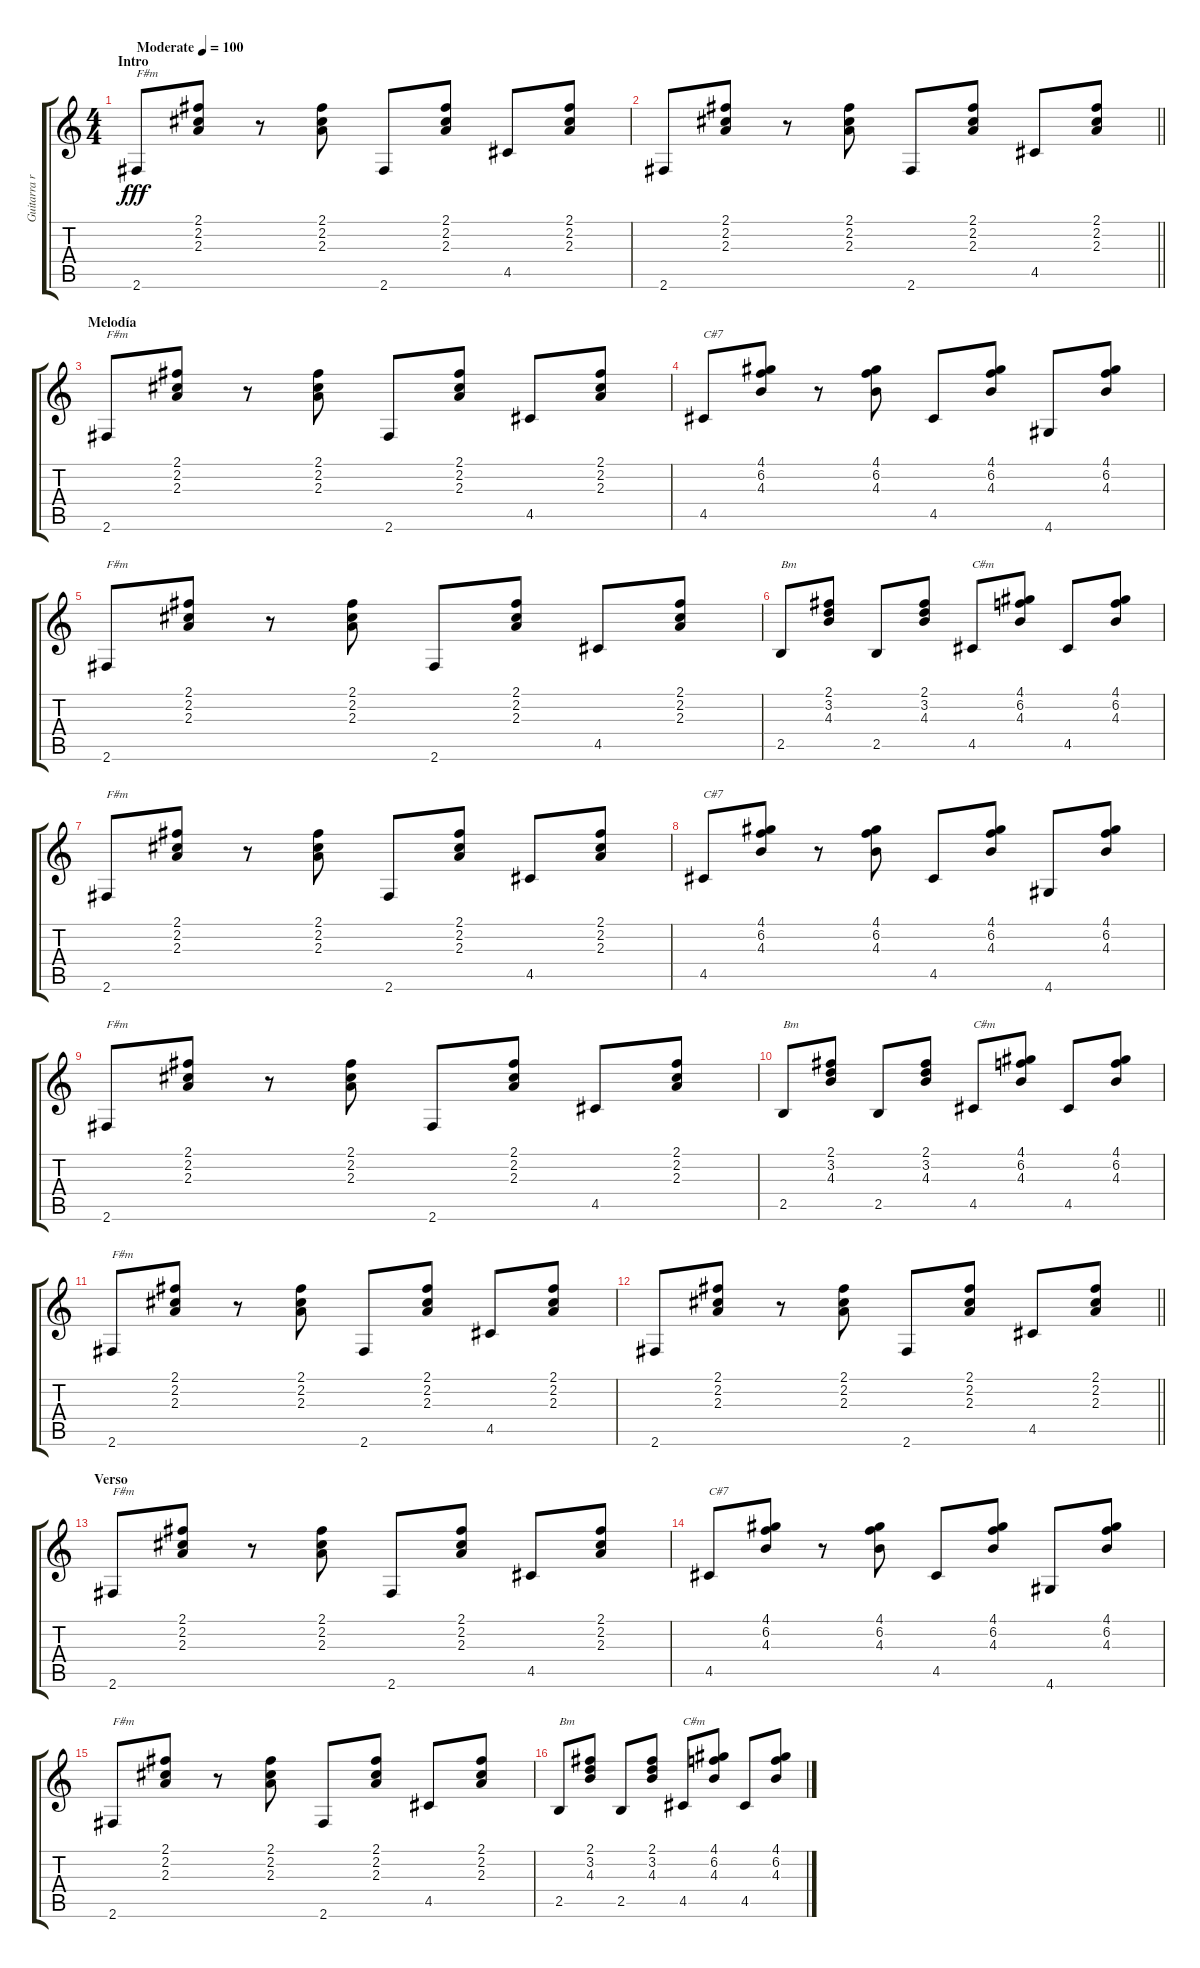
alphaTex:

\track ("Guitarra rítmica" "Guitarra r") {instrument acousticguitarnylon}
\staff {score tabs}
\tuning (E4 B3 G3 D3 A2 E2) {hide}
\ts (4 4)
\section ("" "Intro")
\tempo (100 "Moderate")
\clef g2
\ks c
2.6.8{txt "F#m" dy fff instrument acousticguitarnylon} (2.1 2.2 2.3).8 r.8 (2.1 2.2 2.3).8 2.6.8 (2.1 2.2 2.3).8 4.5.8 (2.1 2.2 2.3).8 |
\barLineRight lightlight
2.6.8 (2.1 2.2 2.3).8 r.8 (2.1 2.2 2.3).8 2.6.8 (2.1 2.2 2.3).8 4.5.8 (2.1 2.2 2.3).8 |
\section ("" "Melodía")
2.6.8{txt "F#m"} (2.1 2.2 2.3).8 r.8 (2.1 2.2 2.3).8 2.6.8 (2.1 2.2 2.3).8 4.5.8 (2.1 2.2 2.3).8 |
4.5.8{txt "C#7"} (4.1 6.2 4.3).8 r.8 (4.1 6.2 4.3).8 4.5.8 (4.1 6.2 4.3).8 4.6.8 (4.1 6.2 4.3).8 |
2.6.8{txt "F#m"} (2.1 2.2 2.3).8 r.8 (2.1 2.2 2.3).8 2.6.8 (2.1 2.2 2.3).8 4.5.8 (2.1 2.2 2.3).8 |
2.5.8{txt "Bm"} (2.1 3.2 4.3).8 2.5.8 (2.1 3.2 4.3).8 4.5.8{txt "C#m"} (4.1 6.2 4.3).8 4.5.8 (4.1 6.2 4.3).8 |
2.6.8{txt "F#m"} (2.1 2.2 2.3).8 r.8 (2.1 2.2 2.3).8 2.6.8 (2.1 2.2 2.3).8 4.5.8 (2.1 2.2 2.3).8 |
4.5.8{txt "C#7"} (4.1 6.2 4.3).8 r.8 (4.1 6.2 4.3).8 4.5.8 (4.1 6.2 4.3).8 4.6.8 (4.1 6.2 4.3).8 |
2.6.8{txt "F#m"} (2.1 2.2 2.3).8 r.8 (2.1 2.2 2.3).8 2.6.8 (2.1 2.2 2.3).8 4.5.8 (2.1 2.2 2.3).8 |
2.5.8{txt "Bm"} (2.1 3.2 4.3).8 2.5.8 (2.1 3.2 4.3).8 4.5.8{txt "C#m"} (4.1 6.2 4.3).8 4.5.8 (4.1 6.2 4.3).8 |
2.6.8{txt "F#m"} (2.1 2.2 2.3).8 r.8 (2.1 2.2 2.3).8 2.6.8 (2.1 2.2 2.3).8 4.5.8 (2.1 2.2 2.3).8 |
\barLineRight lightlight
2.6.8 (2.1 2.2 2.3).8 r.8 (2.1 2.2 2.3).8 2.6.8 (2.1 2.2 2.3).8 4.5.8 (2.1 2.2 2.3).8 |
\section ("" "Verso")
2.6.8{txt "F#m"} (2.1 2.2 2.3).8 r.8 (2.1 2.2 2.3).8 2.6.8 (2.1 2.2 2.3).8 4.5.8 (2.1 2.2 2.3).8 |
4.5.8{txt "C#7"} (4.1 6.2 4.3).8 r.8 (4.1 6.2 4.3).8 4.5.8 (4.1 6.2 4.3).8 4.6.8 (4.1 6.2 4.3).8 |
2.6.8{txt "F#m"} (2.1 2.2 2.3).8 r.8 (2.1 2.2 2.3).8 2.6.8 (2.1 2.2 2.3).8 4.5.8 (2.1 2.2 2.3).8 |
2.5.8{txt "Bm"} (2.1 3.2 4.3).8 2.5.8 (2.1 3.2 4.3).8 4.5.8{txt "C#m"} (4.1 6.2 4.3).8 4.5.8 (4.1 6.2 4.3).8
